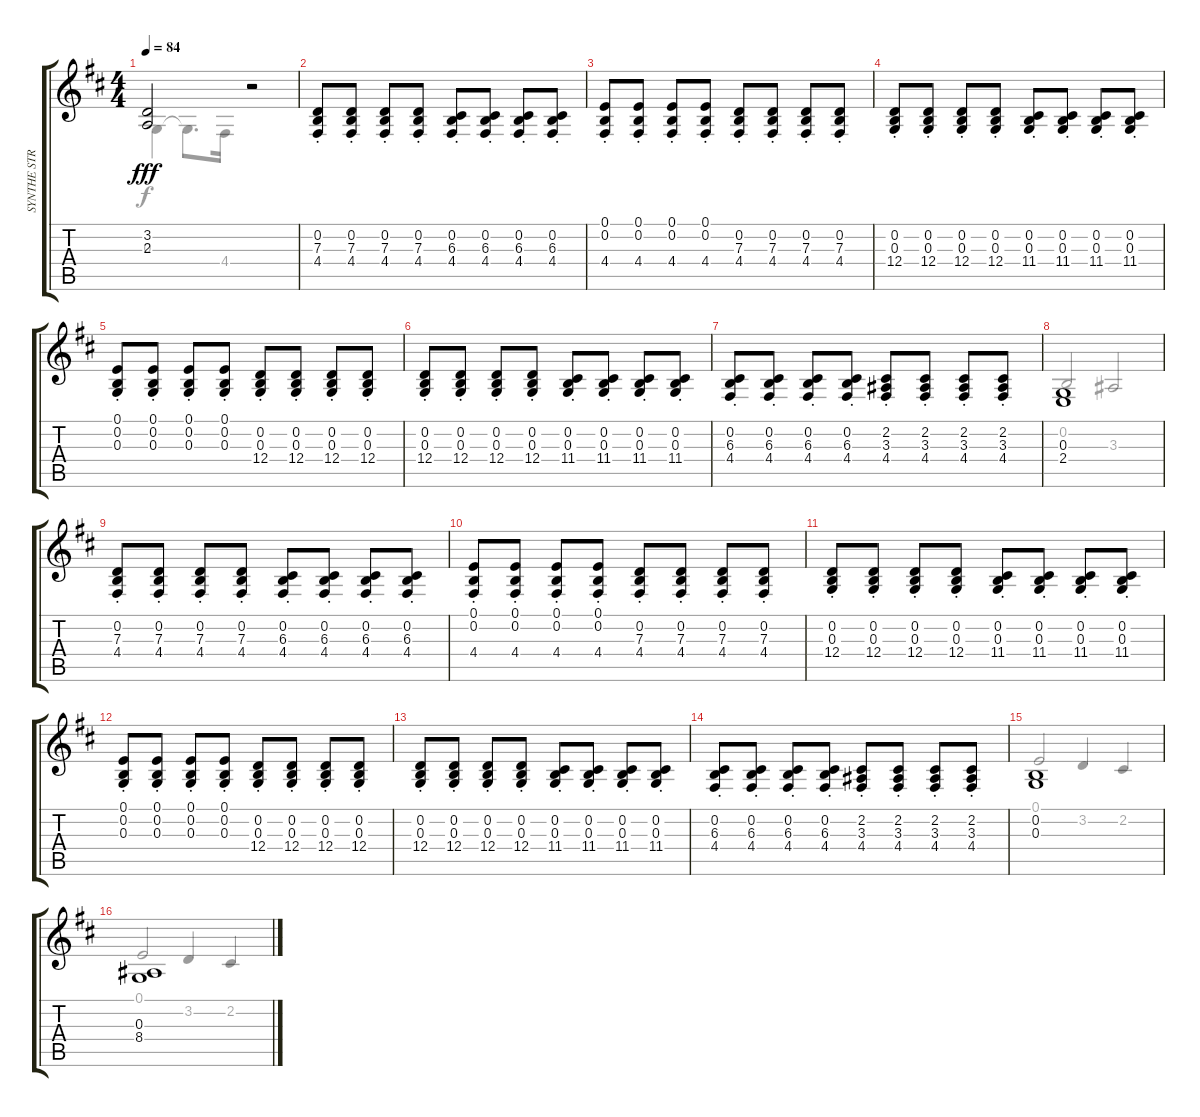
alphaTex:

\track ("SYNTHE STRINGS 1_1" "SYNTHE STR") {instrument stringensemble1}
\staff {score tabs}
\tuning (E4 B3 G3 D3 A2 E2) {hide}
\voice
\ts (4 4)
\tempo 84
\clef g2
\ks d
(3.2 2.3).2{dy fff} r.2 |
(0.2{st} 7.3{st} 4.4{st}).8{beam Up} (0.2{st} 7.3{st} 4.4{st}).8{beam Up} (0.2{st} 7.3{st} 4.4{st}).8{beam Up} (0.2{st} 7.3{st} 4.4{st}).8{beam Up} (0.2{st} 6.3{st} 4.4{st}).8 (0.2{st} 6.3{st} 4.4{st}).8 (0.2{st} 6.3{st} 4.4{st}).8 (0.2{st} 6.3{st} 4.4{st}).8 |
(0.1{st} 0.2{st} 4.4{st}).8{beam Up} (0.1{st} 0.2{st} 4.4{st}).8{beam Up} (0.1{st} 0.2{st} 4.4{st}).8{beam Up} (0.1{st} 0.2{st} 4.4{st}).8{beam Up} (0.2{st} 7.3{st} 4.4{st}).8{beam Up} (0.2{st} 7.3{st} 4.4{st}).8{beam Up} (0.2{st} 7.3{st} 4.4{st}).8{beam Up} (0.2{st} 7.3{st} 4.4{st}).8{beam Up} |
(0.2{st} 0.3{st} 12.4{st}).8{beam Up} (0.2{st} 0.3{st} 12.4{st}).8{beam Up} (0.2{st} 0.3{st} 12.4{st}).8{beam Up} (0.2{st} 0.3{st} 12.4{st}).8{beam Up} (0.2{st} 0.3{st} 11.4{st}).8{beam Up} (0.2{st} 0.3{st} 11.4{st}).8{beam Up} (0.2{st} 0.3{st} 11.4{st}).8{beam Up} (0.2{st} 0.3{st} 11.4{st}).8{beam Up} |
(0.1{st} 0.2{st} 0.3{st}).8{beam Up} (0.1{st} 0.2{st} 0.3{st}).8{beam Up} (0.1{st} 0.2{st} 0.3{st}).8{beam Up} (0.1{st} 0.2{st} 0.3{st}).8{beam Up} (0.2{st} 0.3{st} 12.4{st}).8{beam Up} (0.2{st} 0.3{st} 12.4{st}).8{beam Up} (0.2{st} 0.3{st} 12.4{st}).8{beam Up} (0.2{st} 0.3{st} 12.4{st}).8{beam Up} |
(0.2{st} 0.3{st} 12.4{st}).8{beam Up} (0.2{st} 0.3{st} 12.4{st}).8{beam Up} (0.2{st} 0.3{st} 12.4{st}).8{beam Up} (0.2{st} 0.3{st} 12.4{st}).8{beam Up} (0.2{st} 0.3{st} 11.4{st}).8{beam Up} (0.2{st} 0.3{st} 11.4{st}).8{beam Up} (0.2{st} 0.3{st} 11.4{st}).8{beam Up} (0.2{st} 0.3{st} 11.4{st}).8{beam Up} |
(0.2{st} 6.3{st} 4.4{st}).8 (0.2{st} 6.3{st} 4.4{st}).8 (0.2{st} 6.3{st} 4.4{st}).8 (0.2{st} 6.3{st} 4.4{st}).8 (2.2{st} 3.3{st} 4.4{st}).8 (2.2{st} 3.3{st} 4.4{st}).8 (2.2{st} 3.3{st} 4.4{st}).8 (2.2{st} 3.3{st} 4.4{st}).8 |
(0.3 2.4).1 |
(0.2{st} 7.3{st} 4.4{st}).8{beam Up} (0.2{st} 7.3{st} 4.4{st}).8{beam Up} (0.2{st} 7.3{st} 4.4{st}).8{beam Up} (0.2{st} 7.3{st} 4.4{st}).8{beam Up} (0.2{st} 6.3{st} 4.4{st}).8 (0.2{st} 6.3{st} 4.4{st}).8 (0.2{st} 6.3{st} 4.4{st}).8 (0.2{st} 6.3{st} 4.4{st}).8 |
(0.1{st} 0.2{st} 4.4{st}).8{beam Up} (0.1{st} 0.2{st} 4.4{st}).8{beam Up} (0.1{st} 0.2{st} 4.4{st}).8{beam Up} (0.1{st} 0.2{st} 4.4{st}).8{beam Up} (0.2{st} 7.3{st} 4.4{st}).8{beam Up} (0.2{st} 7.3{st} 4.4{st}).8{beam Up} (0.2{st} 7.3{st} 4.4{st}).8{beam Up} (0.2{st} 7.3{st} 4.4{st}).8{beam Up} |
(0.2{st} 0.3{st} 12.4{st}).8{beam Up} (0.2{st} 0.3{st} 12.4{st}).8{beam Up} (0.2{st} 0.3{st} 12.4{st}).8{beam Up} (0.2{st} 0.3{st} 12.4{st}).8{beam Up} (0.2{st} 0.3{st} 11.4{st}).8{beam Up} (0.2{st} 0.3{st} 11.4{st}).8{beam Up} (0.2{st} 0.3{st} 11.4{st}).8{beam Up} (0.2{st} 0.3{st} 11.4{st}).8{beam Up} |
(0.1{st} 0.2{st} 0.3{st}).8{beam Up} (0.1{st} 0.2{st} 0.3{st}).8{beam Up} (0.1{st} 0.2{st} 0.3{st}).8{beam Up} (0.1{st} 0.2{st} 0.3{st}).8{beam Up} (0.2{st} 0.3{st} 12.4{st}).8{beam Up} (0.2{st} 0.3{st} 12.4{st}).8{beam Up} (0.2{st} 0.3{st} 12.4{st}).8{beam Up} (0.2{st} 0.3{st} 12.4{st}).8{beam Up} |
(0.2{st} 0.3{st} 12.4{st}).8{beam Up} (0.2{st} 0.3{st} 12.4{st}).8{beam Up} (0.2{st} 0.3{st} 12.4{st}).8{beam Up} (0.2{st} 0.3{st} 12.4{st}).8{beam Up} (0.2{st} 0.3{st} 11.4{st}).8{beam Up} (0.2{st} 0.3{st} 11.4{st}).8{beam Up} (0.2{st} 0.3{st} 11.4{st}).8{beam Up} (0.2{st} 0.3{st} 11.4{st}).8{beam Up} |
(0.2{st} 6.3{st} 4.4{st}).8 (0.2{st} 6.3{st} 4.4{st}).8 (0.2{st} 6.3{st} 4.4{st}).8 (0.2{st} 6.3{st} 4.4{st}).8 (2.2{st} 3.3{st} 4.4{st}).8 (2.2{st} 3.3{st} 4.4{st}).8 (2.2{st} 3.3{st} 4.4{st}).8 (2.2{st} 3.3{st} 4.4{st}).8 |
(0.2 0.3).1 |
(0.3 8.4).1
\voice
\clef g2
\ottava regular
\simile none
\ks d
0.3.4{dy f beam Down} 0.3{t}.8{d beam Down} 4.4.16{beam Down} r.2 |
|
|
|
|
|
|
0.2.2{beam Up} 3.3.2{beam Up} |
|
|
|
|
|
|
0.1.2{beam Up} 3.2.4{beam Up} 2.2.4{beam Up} |
0.1.2{beam Up} 3.2.4{beam Up} 2.2.4{beam Up}
